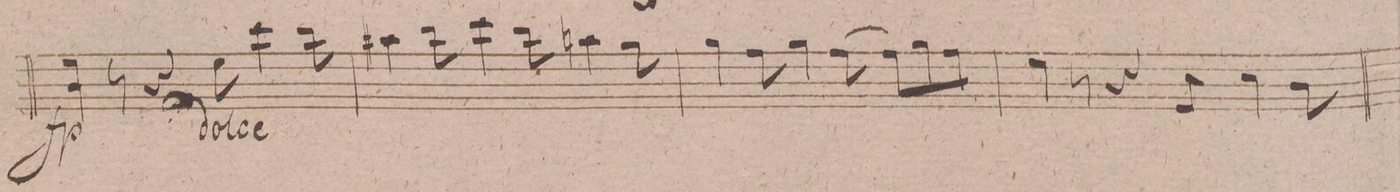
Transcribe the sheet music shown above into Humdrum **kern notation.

**kern	**dynam
*I"Violino 1mo	*
*clefG2	*
*k[f#]	*
*M9/8	*
4ee 4g\	fp
8r	.
4r	.
8ee\	.
4ccc\	.
8bb\	.
=87	=87
4aa#X\	.
8bb\	.
4ccc\	.
8bb\	.
4aan\	.
8gg\	.
=88	=88
4gg\	.
8ff#\	.
4gg\	.
[8ff#\	.
8ff#\L]	.
8gg\	.
8ff#\J	.
=89	=89
4ee\	.
8r	.
4r	.
8e/	.
4cc\	.
8b\	.
=90	=90
*-	*-
